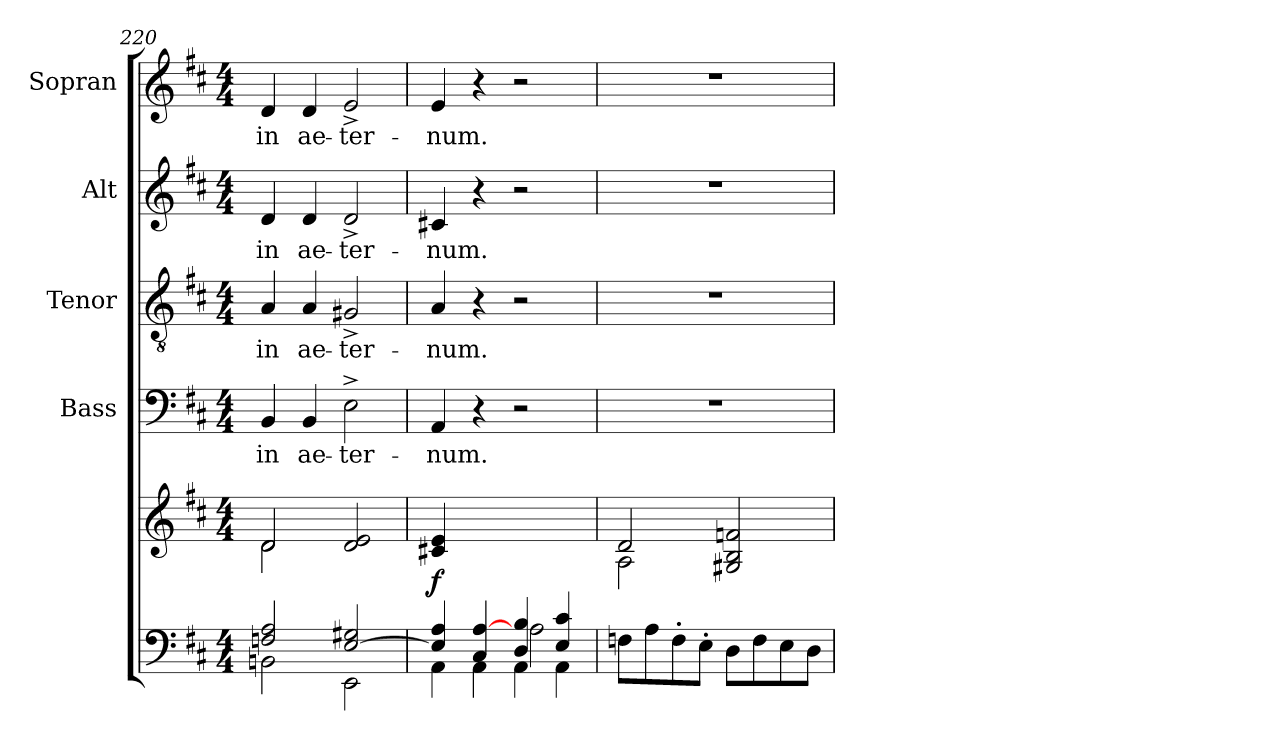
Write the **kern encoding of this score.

**kern	**kern	**dynam	**kern	**text	**kern	**text	**kern	**text	**kern	**text
*part5	*part5	*part5	*part4	*part4	*part3	*part3	*part2	*part2	*part1	*part1
*staff6	*staff5	*staff5/6	*staff4	*staff4	*staff3	*staff3	*staff2	*staff2	*staff1	*staff1
*	*	*	*I"Bass	*	*I"Tenor	*	*I"Alt	*	*I"Sopran	*
*	*	*	*I'B	*	*I'T	*	*I'A	*	*I'S	*
!!LO:LB:g=z
*clefF4	*clefG2	*	*clefF4	*	*clefGv2	*	*clefG2	*	*clefG2	*
*k[f#c#]	*k[f#c#]	*	*k[f#c#]	*	*k[f#c#]	*	*k[f#c#]	*	*k[f#c#]	*
*D:	*D:	*	*D:	*	*D:	*	*D:	*	*D:	*
*M4/4	*M4/4	*	*M4/4	*	*M4/4	*	*M4/4	*	*M4/4	*
=220	=220	=220	=220	=220	=220	=220	=220	=220	=220	=220
*^	*^	*	*	*	*	*	*	*	*	*
!	!	!	!	!	!	!LO:LY:b	!	!LO:LY:b	!	!LO:LY:b	!	!LO:LY:b
2Fn/ 2A/	2BBn\	2d/	2d\	.	4BB/	in	4A/	in	4d/	in	4d/	in
!	!	!	!	!	!	!LO:LY:b	!	!LO:LY:b	!	!LO:LY:b	!	!LO:LY:b
.	.	.	.	.	4BB/	ae-	4A/	ae-	4d/	ae-	4d/	ae-
!	!	!	!	!	!	!LO:LY:b	!	!LO:LY:b	!	!LO:LY:b	!	!LO:LY:b
[>2E/ 2G#X/	2EE\	2d/ 2e/	2ryy	.	2E^>\	-ter-	2G#X^</	-ter-	2d^>/	-ter-	2e^</	-ter-
=221	=221	=221	=221	=221	=221	=221	=221	=221	=221	=221	=221	=221
*	*^	*	*	*	*	*	*	*	*	*	*	*
!	!	!	!	!	!LO:DY:b	!	!LO:LY:b	!	!LO:LY:b	!	!LO:LY:b	!	!LO:LY:b
*	*	*	*v	*v	*	*	*	*	*	*	*	*	*
4E/] 4A/	4AA\	2ryy	4c#X/ 4e/	f	4AA/	-num.	4A/	-num.	4c#X/	-num.	4e/	-num.
4C#/ [>4A/	4AA\	.	2.ryy	.	4r	.	4r	.	4r	.	4r	.
4D/ 4B/	4AA\	2A\	.	.	2r	.	2r	.	2r	.	2r	.
4E/ 4c#/	4AA\	.	.	.	.	.	.	.	.	.	.	.
*v	*v	*v	*	*	*	*	*	*	*	*	*	*
=222	=222	=222	=222	=222	=222	=222	=222	=222	=222	=222
*	*^	*	*	*	*	*	*	*	*	*
8Fn\L	2d/	2A\	.	1r	.	1r	.	1r	.	1r	.
8A\	.	.	.	.	.	.	.	.	.	.	.
8F'>\	.	.	.	.	.	.	.	.	.	.	.
8E'>\J	.	.	.	.	.	.	.	.	.	.	.
8D\L	2G#X/ 2B/ 2fn/	2ryy	.	.	.	.	.	.	.	.	.
8F\	.	.	.	.	.	.	.	.	.	.	.
8E\	.	.	.	.	.	.	.	.	.	.	.
8D\J	.	.	.	.	.	.	.	.	.	.	.
*	*v	*v	*	*	*	*	*	*	*	*	*
=	=	=	=	=	=	=	=	=	=	=
*-	*-	*-	*-	*-	*-	*-	*-	*-	*-	*-
